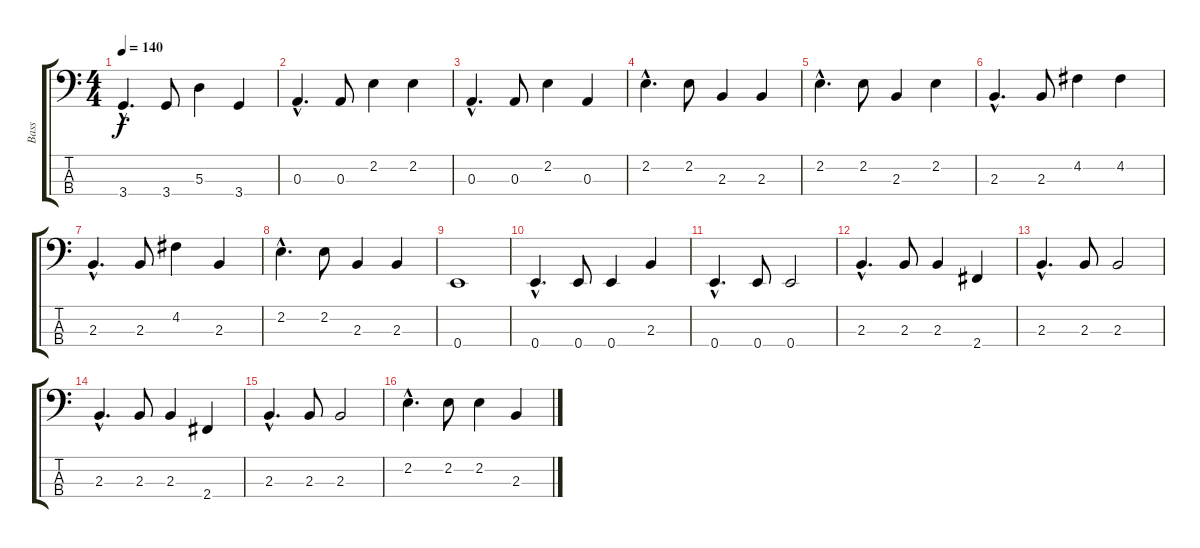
\track ("Bass" "Bass") {instrument acousticguitarnylon}
\staff {score tabs}
\tuning (G2 D2 A1 E1) {hide}
\ts (4 4)
\tempo 140
\clef f4
\ks c
3.4{hac}.4{d dy f} 3.4.8 5.3.4 3.4.4 |
0.3{hac}.4{d} 0.3.8 2.2.4 2.2.4 |
0.3{hac}.4{d} 0.3.8 2.2.4 0.3.4 |
2.2{hac}.4{d} 2.2.8 2.3.4 2.3.4 |
2.2{hac}.4{d} 2.2.8 2.3.4 2.2.4 |
2.3{hac}.4{d} 2.3.8 4.2.4 4.2.4 |
2.3{hac}.4{d} 2.3.8 4.2.4 2.3.4 |
2.2{hac}.4{d} 2.2.8 2.3.4 2.3.4 |
0.4.1 |
0.4{hac}.4{d} 0.4.8 0.4.4 2.3.4 |
0.4{hac}.4{d} 0.4.8 0.4.2 |
2.3{hac}.4{d} 2.3.8 2.3.4 2.4.4 |
2.3{hac}.4{d} 2.3.8 2.3.2 |
2.3{hac}.4{d} 2.3.8 2.3.4 2.4.4 |
2.3{hac}.4{d} 2.3.8 2.3.2 |
2.2{hac}.4{d} 2.2.8 2.2.4 2.3.4
